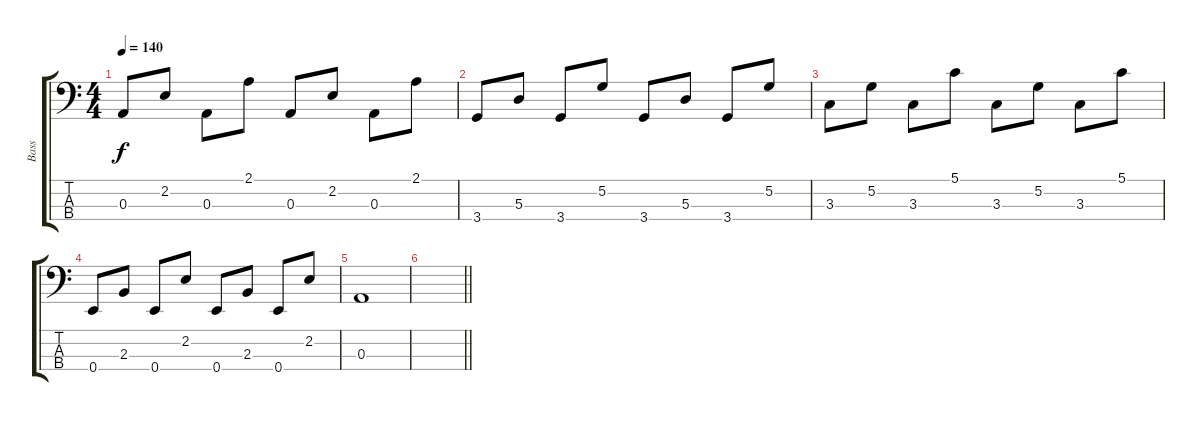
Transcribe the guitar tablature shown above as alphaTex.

\track ("Bass" "Bass") {instrument electricbassfinger}
\staff {score tabs}
\tuning (G2 D2 A1 E1) {hide}
\ts (4 4)
\tempo 140
\clef f4
\ks c
0.3.8{dy f} 2.2.8 0.3.8 2.1.8 0.3.8 2.2.8 0.3.8 2.1.8 |
3.4.8 5.3.8 3.4.8 5.2.8 3.4.8 5.3.8 3.4.8 5.2.8 |
3.3.8 5.2.8 3.3.8 5.1.8 3.3.8 5.2.8 3.3.8 5.1.8 |
0.4.8 2.3.8 0.4.8 2.2.8 0.4.8 2.3.8 0.4.8 2.2.8 |
0.3.1 |
\barLineRight lightlight
